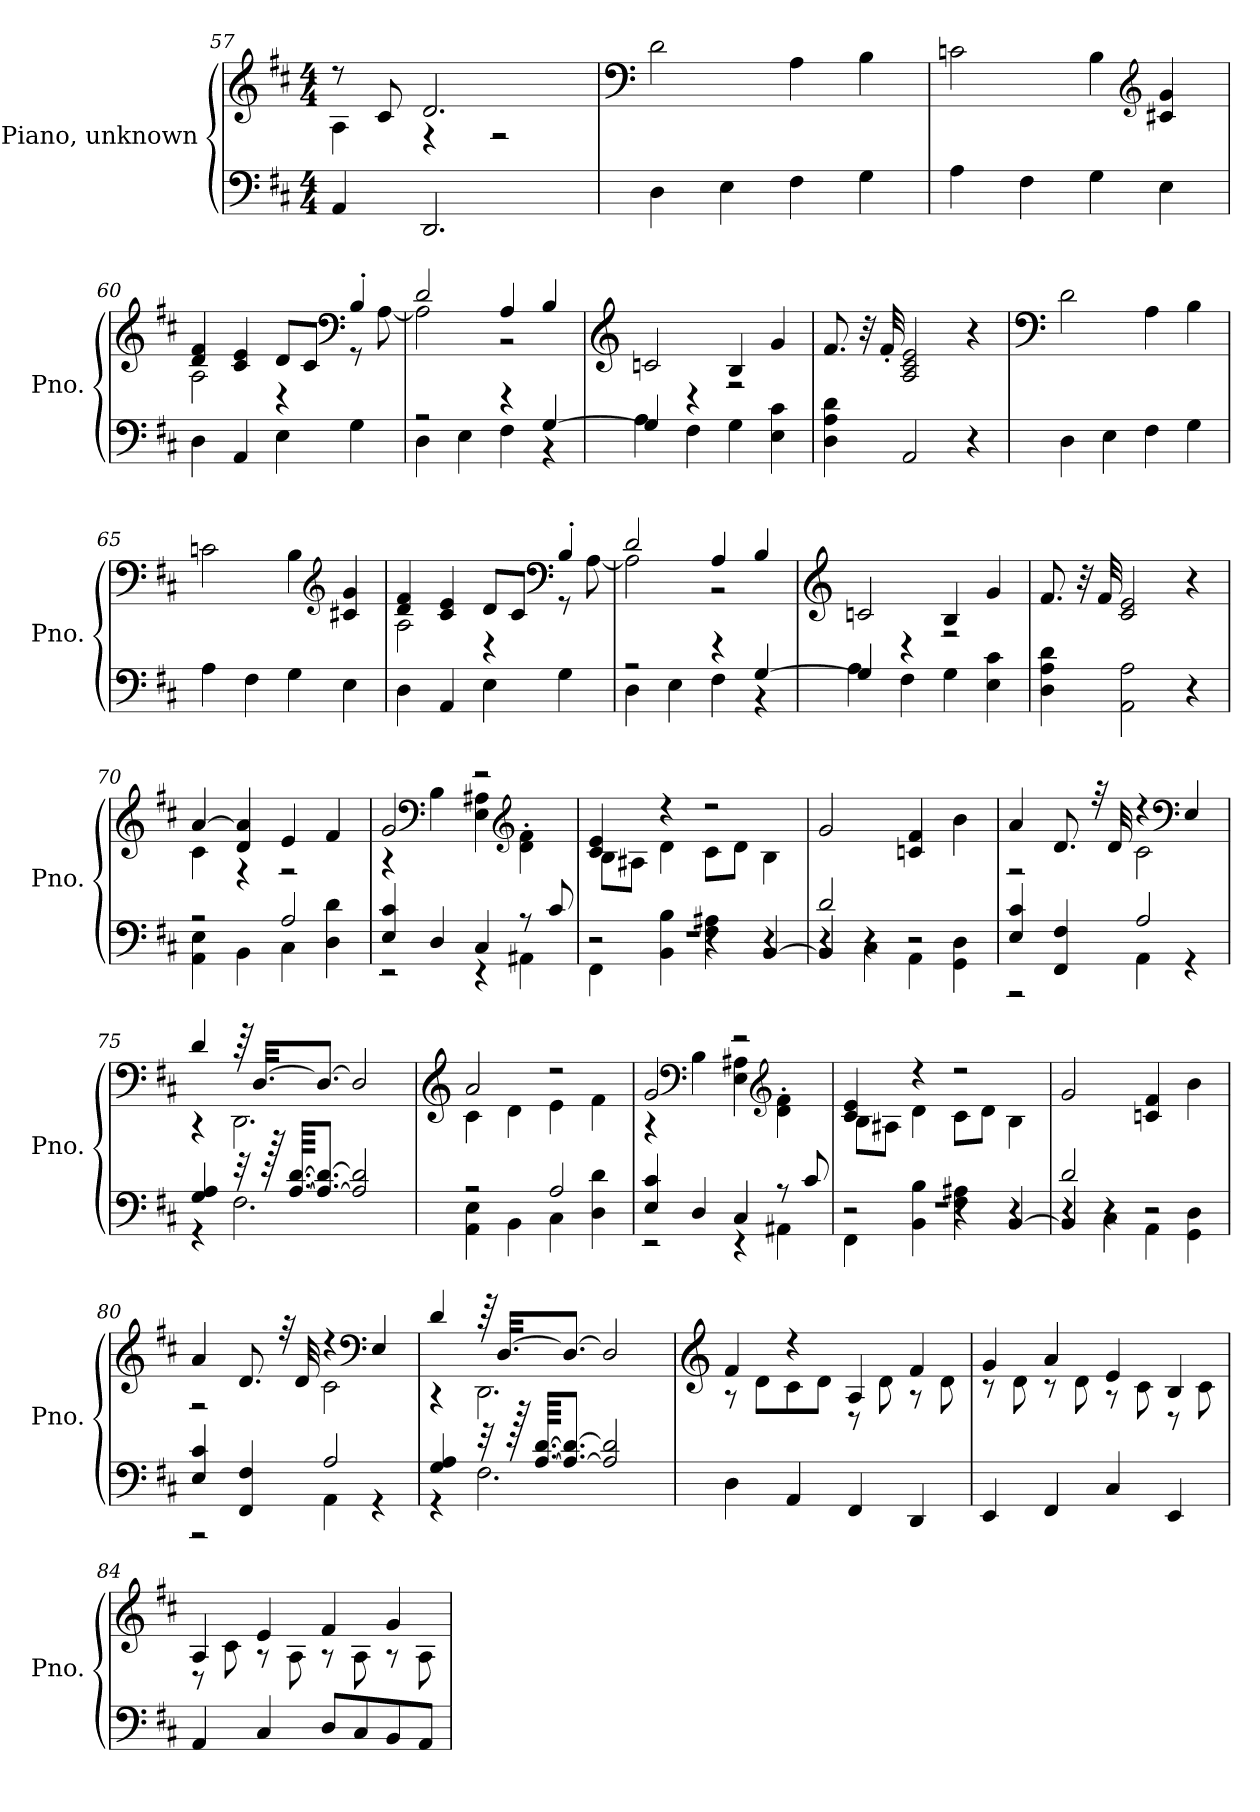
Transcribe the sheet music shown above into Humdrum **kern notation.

**kern	**kern
*part1	*part1
*staff2	*staff1
*I"Piano, unknown	*
*I'Pno.	*
*clefF4	*clefG2
*k[f#c#]	*k[f#c#]
*M4/4	*M4/4
=57	=57
*	*^
4AA/	8r	4A\
.	8c#/	.
2.DD/	2.d/	4r
.	.	2r
*	*v	*v
=58	=58
*	*clefF4
4D\	2d\
4E\	.
4F#\	4A\
4G\	4B\
!!LO:LB:g=z
=59	=59
4A\	2cn\
4F#\	.
4G\	4B\
*	*clefG2
4E\	4c#X/ 4g/
=60	=60
*	*^
4D\	4d/ 4f#/	2A\
4AA/	4c#/ 4e/	.
4E\	8d/L	4r
.	8c#/J	.
*	*clefF4	*
4G\	4B'/	8r
.	.	[8A\
=61	=61	=61
*^	*	*
2r	4D\	2d/	2A\]
.	4E\	.	.
4r	4F#\	4A/	2r
[4G/	4r	4B/	.
*	*	*v	*v
=62	=62	=62
*	*	*clefG2
4G/]	4A\	2cn/
4r	4F#\	.
2r	4G\	4B/
.	4E\ 4c#\	4g/
*v	*v	*
=63	=63
4D\ 4A\ 4d\	8.f#/
.	32r
.	32f#'/
2AA/	2A/ 2c#/ 2e/
4r	4r
=64	=64
*	*clefF4
4D\	2d\
4E\	.
4F#\	4A\
4G\	4B\
!!LO:LB:g=z
=65	=65
4A\	2cn\
4F#\	.
4G\	4B\
*	*clefG2
4E\	4c#X/ 4g/
=66	=66
*	*^
4D\	4d/ 4f#/	2A\
4AA/	4c#/ 4e/	.
4E\	8d/L	4r
.	8c#/J	.
*	*clefF4	*
4G\	4B'/	8r
.	.	[8A\
=67	=67	=67
*^	*	*
2r	4D\	2d/	2A\]
.	4E\	.	.
4r	4F#\	4A/	2r
[4G/	4r	4B/	.
*	*	*v	*v
=68	=68	=68
*	*	*clefG2
4G/]	4A\	2cn/
4r	4F#\	.
2r	4G\	4B/
.	4E\ 4c#\	4g/
*v	*v	*
=69	=69
4D\ 4A\ 4d\	8.f#/
.	32r
.	32f#/
2AA\ 2A\	2c#/ 2e/
4r	4r
=70	=70
*^	*^
2r	4AA\ 4E\	[4a/	4c#\
.	4BB\	4d/ 4a/]	4r
2A/	4C#\	4e/	2r
.	4D\ 4d\	4f#/	.
!!LO:LB:g=z	!!
=71	=71	=71	=71
4E/ 4c#/	2r	2g/	4r
*	*	*clefF4	*
4D/	.	.	4B\
4C#/	4r	2r	4E\ 4A#X\
*	*	*clefG2	*
8r	4AA#X\	.	4d\' 4f#\'
8c#/	.	.	.
=72	=72	=72	=72
*	*^	*	*
1r	4FF#\	2r	4c#/ 4e/	8B\L
.	.	.	.	8A#X\J
.	4BB\ 4B\	.	4r	4d\
.	4F#\ 4A#X\	4r	2r	8c#\L
.	.	.	.	8d\J
.	4r	[4BB/	.	4B\
*	*	*	*v	*v
=73	=73	=73	=73
2d/	4r	4BB/]	2g/
.	4C#\	4r	.
2r	4AA\	2r	4cn/ 4f#/
.	4GG\ 4D\	.	4b\
*	*v	*v	*
=74	=74	=74
*	*	*^
4E/ 4c#/	2r	4a/	2r
4FF#/ 4F#/	.	8.d/	.
.	.	32r	.
.	.	32d/	.
2A/	4AA\	4r	2c#\
*	*	*clefF4	*
.	4r	4E/	.
!!LO:PB:g=z	!!
=75	=75	=75	=75
4G/ 4A/	4r	4d/	4r
32r	2.F#\	64r	2.DD\
.	.	[32.D/KKL	.
128r	.	.	.
[64.A/ [64.d/KKKL	.	.	.
8.A/_ 8.d/_J	.	8.D/J_	.
2A/] 2d/]	.	2D/]	.
=76	=76	=76	=76
*	*	*clefG2	*
2r	4AA\ 4E\	2a/	4c#\
.	4BB\	.	4d\
2A/	4C#\	2r	4e\
.	4D\ 4d\	.	4f#\
=77	=77	=77	=77
4E/ 4c#/	2r	2g/	4r
*	*	*clefF4	*
4D/	.	.	4B\
4C#/	4r	2r	4E\ 4A#X\
*	*	*clefG2	*
8r	4AA#X\	.	4d\' 4f#\'
8c#/	.	.	.
=78	=78	=78	=78
*	*^	*	*
1r	4FF#\	2r	4c#/ 4e/	8B\L
.	.	.	.	8A#X\J
.	4BB\ 4B\	.	4r	4d\
.	4F#\ 4A#X\	4r	2r	8c#\L
.	.	.	.	8d\J
.	4r	[4BB/	.	4B\
*	*	*	*v	*v
=79	=79	=79	=79
2d/	4r	4BB/]	2g/
.	4C#\	4r	.
2r	4AA\	2r	4cn/ 4f#/
.	4GG\ 4D\	.	4b\
*	*v	*v	*
!!LO:LB:g=z
=80	=80	=80
*	*	*^
4E/ 4c#/	2r	4a/	2r
4FF#/ 4F#/	.	8.d/	.
.	.	32r	.
.	.	32d/	.
2A/	4AA\	4r	2c#\
*	*	*clefF4	*
.	4r	4E/	.
=81	=81	=81	=81
4G/ 4A/	4r	4d/	4r
32r	2.F#\	64r	2.DD\
.	.	[32.D/KKL	.
128r	.	.	.
[64.A/ [64.d/KKKL	.	.	.
8.A/_ 8.d/_J	.	8.D/J_	.
2A/] 2d/]	.	2D/]	.
*v	*v	*	*
=82	=82	=82
*	*clefG2	*
4D\	4f#/	8r
.	.	8d\L
4AA/	4r	8c#\
.	.	8d\J
4FF#/	4A/	8r
.	.	8d\
4DD/	4f#/	8r
.	.	8d\
=83	=83	=83
4EE/	4g/	8r
.	.	8d\
4FF#/	4a/	8r
.	.	8d\
4C#/	4e/	8r
.	.	8c#\
4EE/	4B/	8r
.	.	8c#\
!!LO:LB:g=z	!!
=84	=84	=84
4AA/	4A/	8r
.	.	8c#\
4C#/	4e/	8r
.	.	8A\
8D/L	4f#/	8r
8C#/	.	8A\
8BB/	4g/	8r
8AA/J	.	8A\
*	*v	*v
=	=
*-	*-
